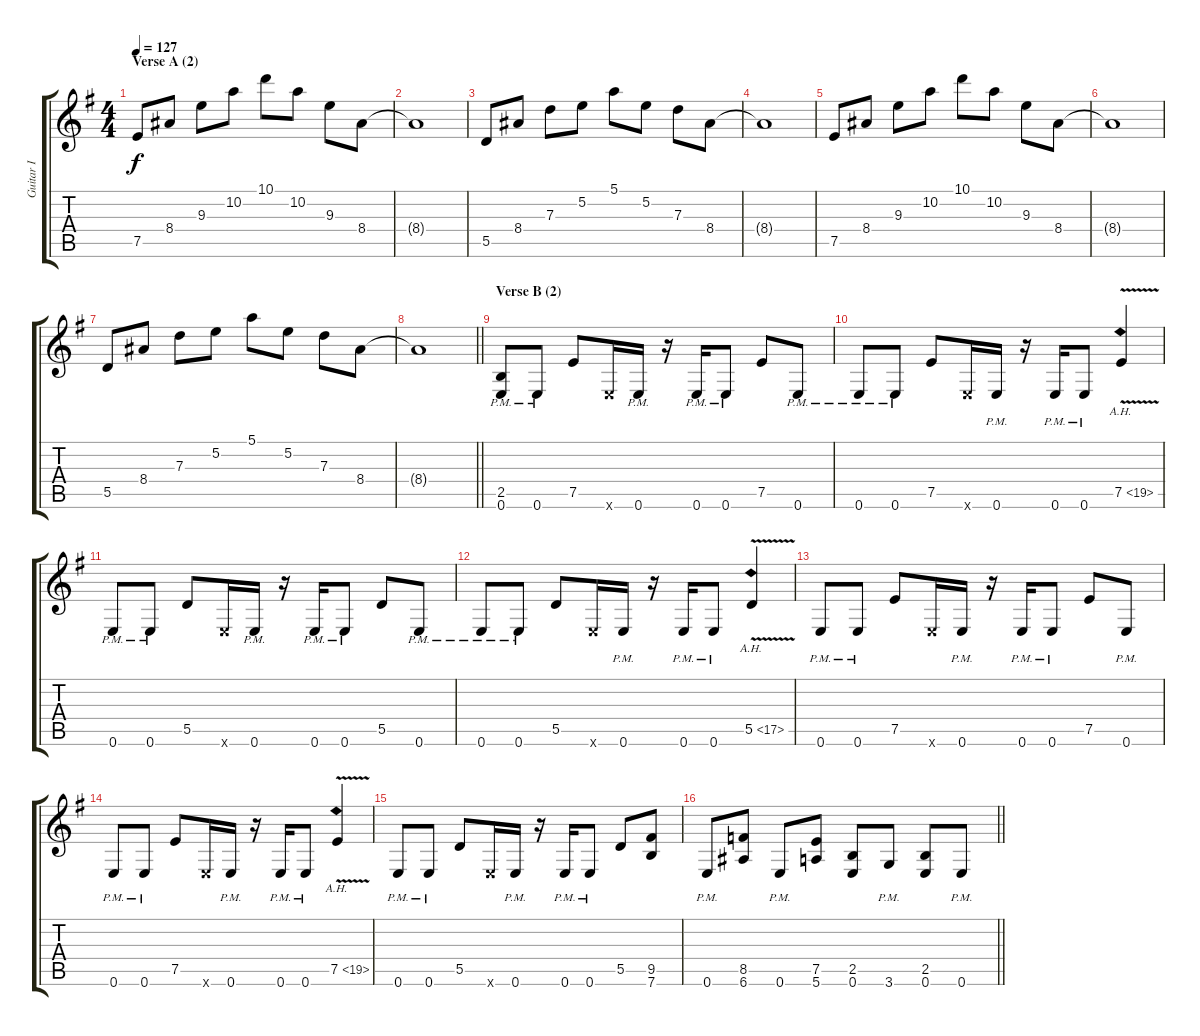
\track ("Guitar I" "Guitar I") {instrument distortionguitar}
\staff {score tabs}
\tuning (E4 B3 G3 D3 A2 E2) {hide}
\ts (4 4)
\section ("" "Verse A (2)")
\tempo 127
\clef g2
\ks eminor
7.5.8{dy f} 8.4.8 9.3.8 10.2.8 10.1.8 10.2.8 9.3.8 8.4.8 |
8.4{t}.1 |
5.5.8 8.4.8 7.3.8 5.2.8 5.1.8 5.2.8 7.3.8 8.4.8 |
8.4{t}.1 |
7.5.8 8.4.8 9.3.8 10.2.8 10.1.8 10.2.8 9.3.8 8.4.8 |
8.4{t}.1 |
5.5.8 8.4.8 7.3.8 5.2.8 5.1.8 5.2.8 7.3.8 8.4.8 |
\barLineRight lightlight
8.4{t}.1 |
\section ("" "Verse B (2)")
(2.5{pm} 0.6{pm}).8 0.6{pm}.8 7.5.8 0.6{x}.16 0.6{pm}.16 r.16 0.6{pm}.16 0.6{pm}.8 7.5.8 0.6{pm}.8 |
0.6{pm}.8 0.6{pm}.8 7.5.8 0.6{x}.16 0.6{pm}.16 r.16 0.6{pm}.16 0.6{pm}.8 7.5{ah 12 v}.4 |
0.6{pm}.8 0.6{pm}.8 5.5.8 0.6{x}.16 0.6{pm}.16 r.16 0.6{pm}.16 0.6{pm}.8 5.5.8 0.6{pm}.8 |
0.6{pm}.8 0.6{pm}.8 5.5.8 0.6{x}.16 0.6{pm}.16 r.16 0.6{pm}.16 0.6{pm}.8 5.5{ah 12 v}.4 |
0.6{pm}.8 0.6{pm}.8 7.5.8 0.6{x}.16 0.6{pm}.16 r.16 0.6{pm}.16 0.6{pm}.8 7.5.8 0.6{pm}.8 |
0.6{pm}.8 0.6{pm}.8 7.5.8 0.6{x}.16 0.6{pm}.16 r.16 0.6{pm}.16 0.6{pm}.8 7.5{ah 12 v}.4 |
0.6{pm}.8 0.6{pm}.8 5.5.8 0.6{x}.16 0.6{pm}.16 r.16 0.6{pm}.16 0.6{pm}.8 5.5.8 (9.5 7.6).8 |
\barLineRight lightlight
0.6{pm}.8 (8.5 6.6).8 0.6{pm}.8 (7.5 5.6).8 (2.5 0.6).8 3.6{pm}.8 (2.5 0.6).8 0.6{pm}.8
